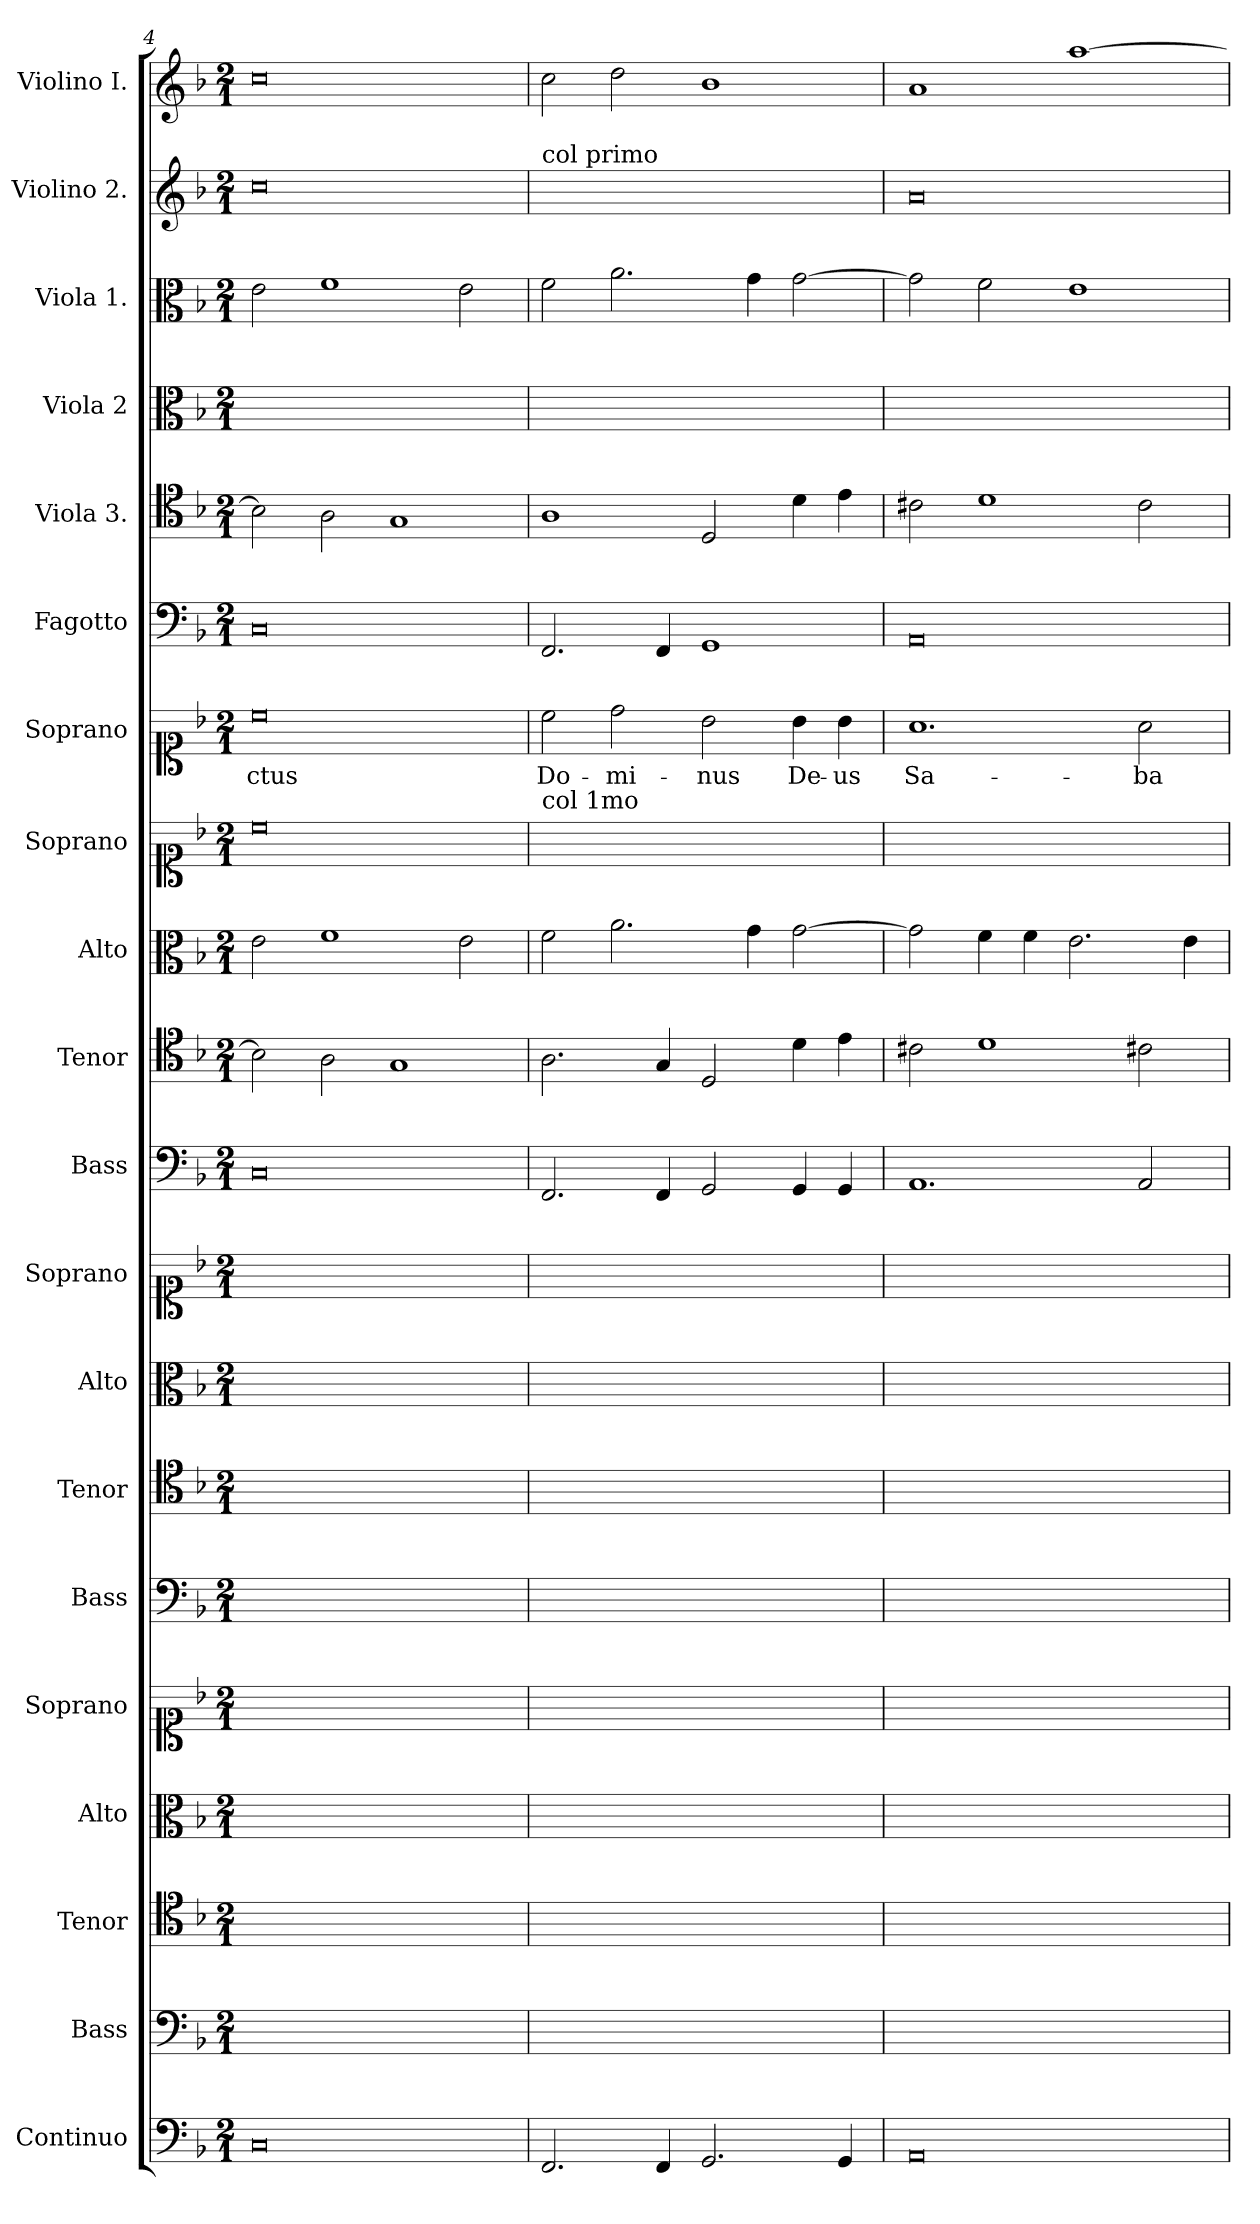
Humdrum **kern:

**kern	**kern	**kern	**kern	**kern	**text	**kern	**kern	**kern	**kern	**text	**kern	**kern	**kern	**kern	**text	**kern	**text	**kern	**kern	**kern	**kern	**kern	**kern
*part20	*part19	*part18	*part17	*part16	*part16	*part15	*part14	*part13	*part12	*part12	*part11	*part10	*part9	*part8	*part8	*part7	*part7	*part6	*part5	*part4	*part3	*part2	*part1
*staff20	*staff19	*staff18	*staff17	*staff16	*staff16	*staff15	*staff14	*staff13	*staff12	*staff12	*staff11	*staff10	*staff9	*staff8	*staff8	*staff7	*staff7	*staff6	*staff5	*staff4	*staff3	*staff2	*staff1
*I"Continuo	*I"Bass	*I"Tenor	*I"Alto	*I"Soprano	*	*I"Bass	*I"Tenor	*I"Alto	*I"Soprano	*	*I"Bass	*I"Tenor	*I"Alto	*I"Soprano	*	*I"Soprano	*	*I"Fagotto	*I"Viola 3.	*I"Viola 2	*I"Viola 1.	*I"Violino 2.	*I"Violino I.
*	*I'B	*I'T	*I'A	*I'S	*	*I'B	*I'T	*I'A	*I'S	*	*I'B	*I'T	*I'A	*I'S	*	*I'S	*	*	*I'Vla	*I'Vla	*I'Vla	*I'Vln	*I'Vln
*clefF4	*clefF4	*clefC4	*clefC3	*clefC1	*	*clefF4	*clefC4	*clefC3	*clefC1	*	*clefF4	*clefC4	*clefC3	*clefC1	*	*clefC1	*	*clefF4	*clefC4	*clefC3	*clefC3	*clefG2	*clefG2
*k[b-]	*k[b-]	*k[b-]	*k[b-]	*k[b-]	*	*k[b-]	*k[b-]	*k[b-]	*k[b-]	*	*k[b-]	*k[b-]	*k[b-]	*k[b-]	*	*k[b-]	*	*k[b-]	*k[b-]	*k[b-]	*k[b-]	*k[b-]	*k[b-]
*M2/1	*M2/1	*M2/1	*M2/1	*M2/1	*	*M2/1	*M2/1	*M2/1	*M2/1	*	*M2/1	*M2/1	*M2/1	*M2/1	*	*M2/1	*	*M2/1	*M2/1	*M2/1	*M2/1	*M2/1	*M2/1
=4	=4	=4	=4	=4	=4	=4	=4	=4	=4	=4	=4	=4	=4	=4	=4	=4	=4	=4	=4	=4	=4	=4	=4
!	!	!	!	!	!	!	!	!	!	!	!	!	!	!	!	!	!LO:LY:i	!	!	!	!	!	!
0C	0Cyy	2B-\yy]	2e\yy	0ccyy	.	0Cyy	2B-\yy]	2e\yy	0ccyy	.	0C	2B-\]	2e\	0cc	.	0cc	-ctus	0C	2B-\]	2e\yy	2e\	0cc	0cc
.	.	2A\yy	1fyy	.	.	.	2A\yy	1fyy	.	.	.	2A\	1f	.	.	.	.	.	2A\	1fyy	1f	.	.
.	.	1Gyy	.	.	.	.	1Gyy	.	.	.	.	1G	.	.	.	.	.	.	1G	.	.	.	.
.	.	.	2e\yy	.	.	.	.	2e\yy	.	.	.	.	2e\	.	.	.	.	.	.	2e\yy	2e\	.	.
=5	=5	=5	=5	=5	=5	=5	=5	=5	=5	=5	=5	=5	=5	=5	=5	=5	=5	=5	=5	=5	=5	=5	=5
!	!	!	!	!	!	!	!	!	!	!	!	!	!	!	!	!	!	!	!	!	!	!LO:TX:a:t=col primo	!
!	!	!	!	!	!	!	!	!	!	!	!	!	!	!LO:TX:a:t=col 1mo	!	!	!	!	!	!	!	!	!
2.FF/	2.FF/yy	2.A\yy	2f\yy	2cc\yy	Do-	2.FF/yy	2.A\yy	2f\yy	2cc\yy	Do-	2.FF/	2.A\	2f\	2cc\yy	Do-	2cc\	Do-	2.FF/	1A	2f\yy	2f\	2cc\yy	2cc\
.	.	.	2.a\yy	2dd\yy	-mi-	.	.	2.a\yy	2dd\yy	-mi-	.	.	2.a\	2dd\yy	-mi-	2dd\	-mi-	.	.	2.a\yy	2.a\	2dd\yy	2dd\
4FF/	4FF/yy	4G/yy	.	.	.	4FF/yy	4G/yy	.	.	.	4FF/	4G/	.	.	.	.	.	4FF/	.	.	.	.	.
2.GG/	2GG/yy	2D/yy	.	2b-\yy	-nus	2GG/yy	2D/yy	.	2b-\yy	-nus	2GG/	2D/	.	2b-\yy	-nus	2b-\	-nus	1GG	2D/	.	.	1b-yy	1b-
.	.	.	4g\yy	.	.	.	.	4g\yy	.	.	.	.	4g\	.	.	.	.	.	.	4g\yy	4g\	.	.
.	4GG/yy	4d\yy	[2g\yy	4b-\yy	De-	4GG/yy	4d\yy	[2g\yy	4b-\yy	De-	4GG/	4d\	[2g\	4b-\yy	De-	4b-\	De-	.	4d\	[2g\yy	[2g\	.	.
4GG/	4GG/yy	4e\yy	.	4b-\yy	-us	4GG/yy	4e\yy	.	4b-\yy	-us	4GG/	4e\	.	4b-\yy	-us	4b-\	-us	.	4e\	.	.	.	.
=6	=6	=6	=6	=6	=6	=6	=6	=6	=6	=6	=6	=6	=6	=6	=6	=6	=6	=6	=6	=6	=6	=6	=6
0AA	1.AAyy	2c#X\yy	2g\yy]	1.ayy	Sa-	1.AAyy	2c#X\yy	2g\yy]	1.ayy	Sa-	1.AA	2c#X\	2g\]	1.ayy	Sa-	1.a	Sa-	0AA	2c#X\	2g\yy]	2g\]	0a	1a
.	.	1dyy	4f\yy	.	.	.	1dyy	4f\yy	.	.	.	1d	4f\	.	.	.	.	.	1d	2f\yy	2f\	.	.
.	.	.	4f\yy	.	.	.	.	4f\yy	.	.	.	.	4f\	.	.	.	.	.	.	.	.	.	.
.	.	.	2.e\yy	.	.	.	.	2.e\yy	.	.	.	.	2.e\	.	.	.	.	.	.	1eyy	1e	.	[1aa
.	2AA/yy	2c#X\yy	.	2a\yy	-ba-	2AA/yy	2c#X\yy	.	2a\yy	-ba-	2AA/	2c#X\	.	2a\yy	-ba-	2a\	-ba-	.	2c#\	.	.	.	.
.	.	.	4e\yy	.	.	.	.	4e\yy	.	.	.	.	4e\	.	.	.	.	.	.	.	.	.	.
=	=	=	=	=	=	=	=	=	=	=	=	=	=	=	=	=	=	=	=	=	=	=	=
*-	*-	*-	*-	*-	*-	*-	*-	*-	*-	*-	*-	*-	*-	*-	*-	*-	*-	*-	*-	*-	*-	*-	*-
